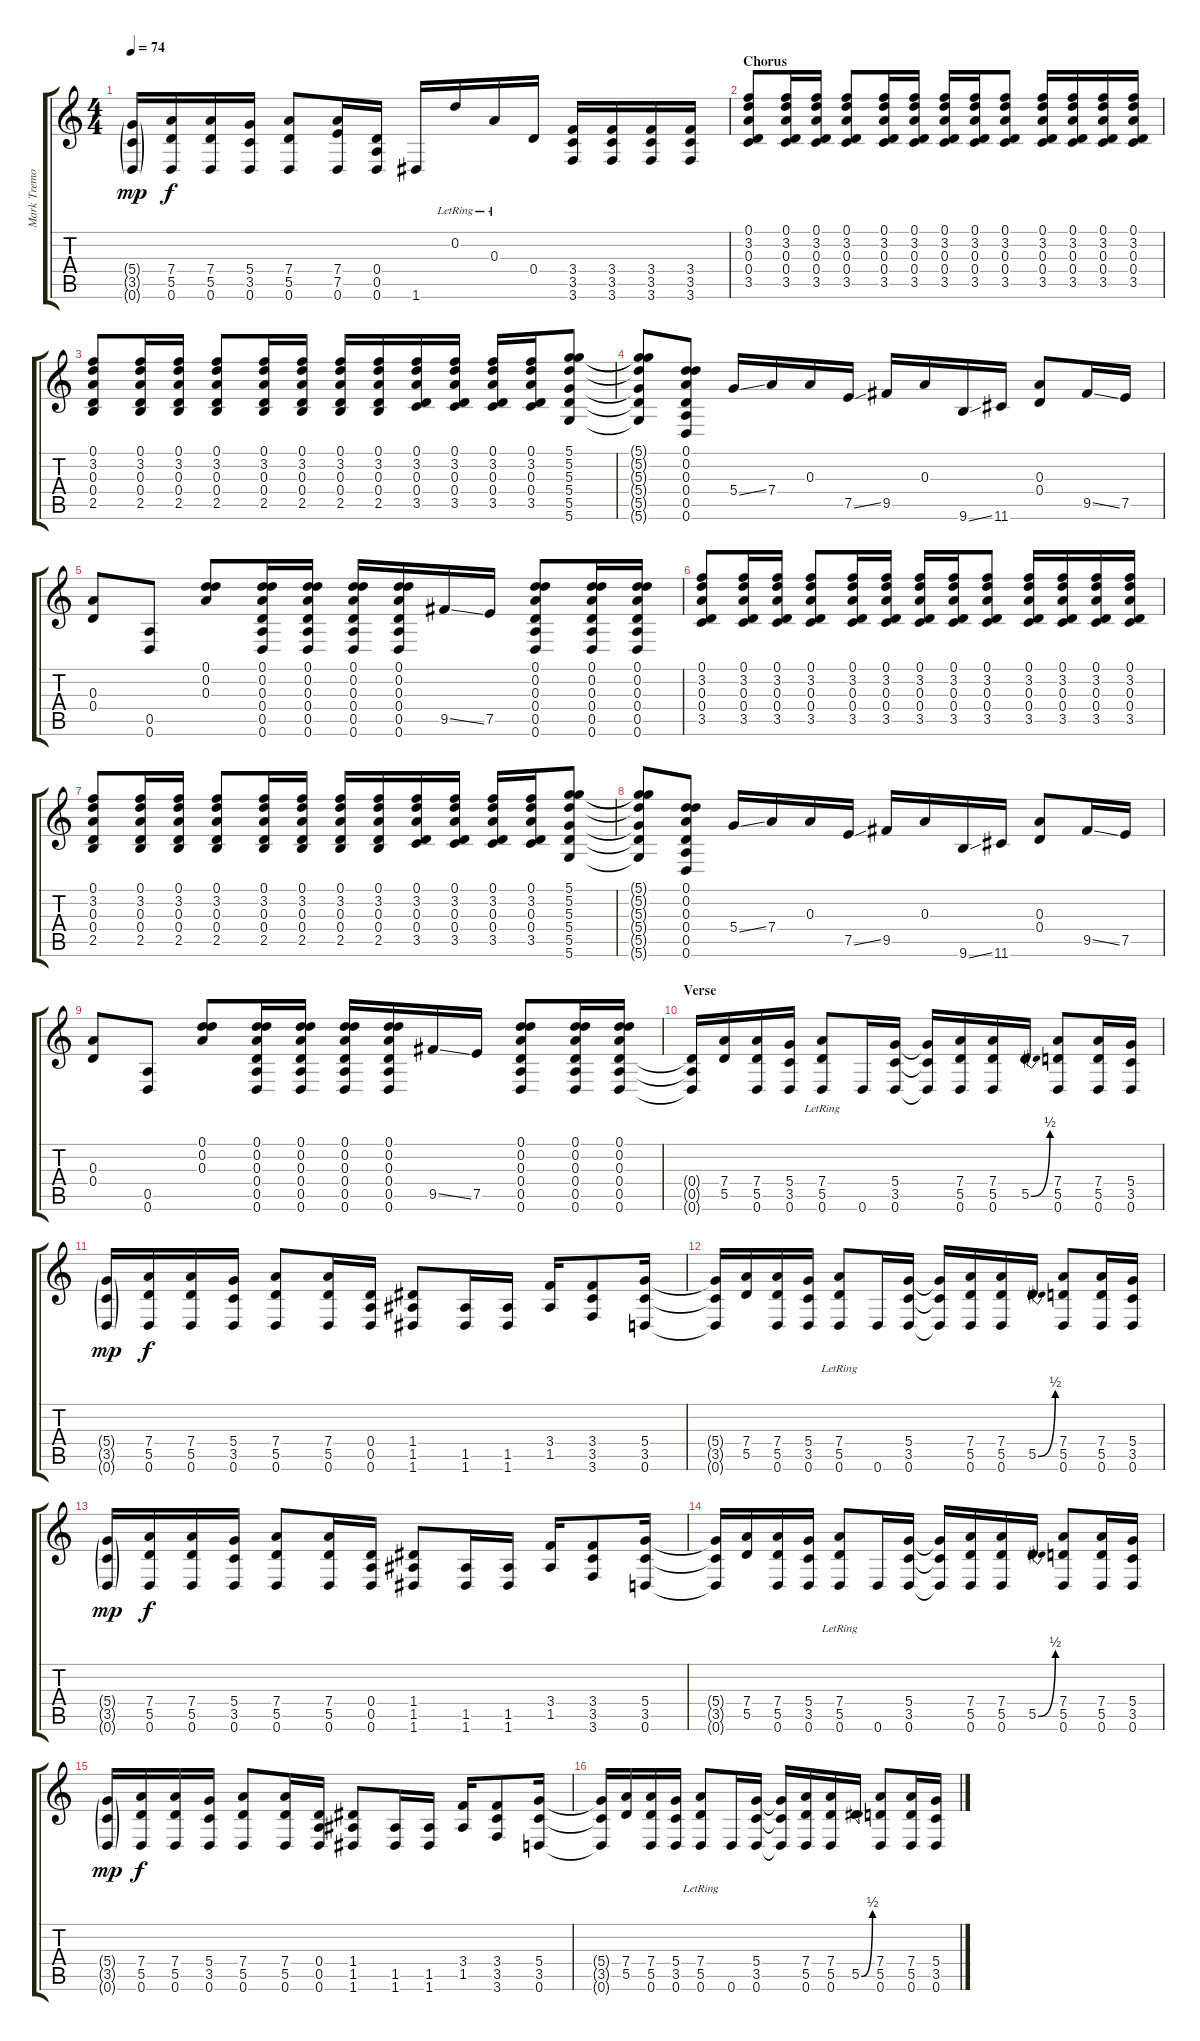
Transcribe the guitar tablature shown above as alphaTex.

\track ("Mark Tremonti" "Mark Tremo") {instrument distortionguitar}
\staff {score tabs}
\tuning (D4 D4 A3 D3 A2 D2) {hide}
\ts (4 4)
\tempo 74
\clef g2
\ks c
(5.4{g} 3.5{g} 0.6{g}).16{dy mp} (7.4 5.5 0.6).16{dy f} (7.4 5.5 0.6).16 (5.4 3.5 0.6).16 (7.4 5.5 0.6).8 (7.4 7.5 0.6).16 (0.4 0.5 0.6).16 1.6.16{volume 13} 0.2{lr}.16 0.3{lr}.16 0.4.16 (3.4 3.5 3.6).16 (3.4 3.5 3.6).16 (3.4 3.5 3.6).16 (3.4 3.5 3.6).16 |
\section ("" "Chorus")
(0.1 3.2 0.3 0.4 3.5).8 (0.1 3.2 0.3 0.4 3.5).16 (0.1 3.2 0.3 0.4 3.5).16 (0.1 3.2 0.3 0.4 3.5).8 (0.1 3.2 0.3 0.4 3.5).16 (0.1 3.2 0.3 0.4 3.5).16 (0.1 3.2 0.3 0.4 3.5).16 (0.1 3.2 0.3 0.4 3.5).16 (0.1 3.2 0.3 0.4 3.5).8 (0.1 3.2 0.3 0.4 3.5).16 (0.1 3.2 0.3 0.4 3.5).16 (0.1 3.2 0.3 0.4 3.5).16 (0.1 3.2 0.3 0.4 3.5).16 |
(0.1 3.2 0.3 0.4 2.5).8 (0.1 3.2 0.3 0.4 2.5).16 (0.1 3.2 0.3 0.4 2.5).16 (0.1 3.2 0.3 0.4 2.5).8 (0.1 3.2 0.3 0.4 2.5).16 (0.1 3.2 0.3 0.4 2.5).16 (0.1 3.2 0.3 0.4 2.5).16 (0.1 3.2 0.3 0.4 2.5).16 (0.1 3.2 0.3 0.4 3.5).16 (0.1 3.2 0.3 0.4 3.5).16 (0.1 3.2 0.3 0.4 3.5).16 (0.1 3.2 0.3 0.4 3.5).16 (5.1 5.2 5.3 5.4 5.5 5.6).8 |
(5.1{t} 5.2{t} 5.3{t} 5.4{t} 5.5{t} 5.6{t}).8 (0.1 0.2 0.3 0.4 0.5 0.6).8 5.4{ss}.16 7.4.16 0.3.16 7.5{ss}.16 9.5.16 0.3.16 9.6{ss}.16 11.6.16 (0.3 0.4).8 9.5{ss}.16 7.5.16 |
(0.3 0.4).8 (0.5 0.6).8 (0.1 0.2 0.3).8 (0.1 0.2 0.3 0.4 0.5 0.6).16 (0.1 0.2 0.3 0.4 0.5 0.6).16 (0.1 0.2 0.3 0.4 0.5 0.6).16 (0.1 0.2 0.3 0.4 0.5 0.6).16 9.5{ss}.16 7.5.16 (0.1 0.2 0.3 0.4 0.5 0.6).8 (0.1 0.2 0.3 0.4 0.5 0.6).16 (0.1 0.2 0.3 0.4 0.5 0.6).16 |
(0.1 3.2 0.3 0.4 3.5).8 (0.1 3.2 0.3 0.4 3.5).16 (0.1 3.2 0.3 0.4 3.5).16 (0.1 3.2 0.3 0.4 3.5).8 (0.1 3.2 0.3 0.4 3.5).16 (0.1 3.2 0.3 0.4 3.5).16 (0.1 3.2 0.3 0.4 3.5).16 (0.1 3.2 0.3 0.4 3.5).16 (0.1 3.2 0.3 0.4 3.5).8 (0.1 3.2 0.3 0.4 3.5).16 (0.1 3.2 0.3 0.4 3.5).16 (0.1 3.2 0.3 0.4 3.5).16 (0.1 3.2 0.3 0.4 3.5).16 |
(0.1 3.2 0.3 0.4 2.5).8 (0.1 3.2 0.3 0.4 2.5).16 (0.1 3.2 0.3 0.4 2.5).16 (0.1 3.2 0.3 0.4 2.5).8 (0.1 3.2 0.3 0.4 2.5).16 (0.1 3.2 0.3 0.4 2.5).16 (0.1 3.2 0.3 0.4 2.5).16 (0.1 3.2 0.3 0.4 2.5).16 (0.1 3.2 0.3 0.4 3.5).16 (0.1 3.2 0.3 0.4 3.5).16 (0.1 3.2 0.3 0.4 3.5).16 (0.1 3.2 0.3 0.4 3.5).16 (5.1 5.2 5.3 5.4 5.5 5.6).8 |
(5.1{t} 5.2{t} 5.3{t} 5.4{t} 5.5{t} 5.6{t}).8 (0.1 0.2 0.3 0.4 0.5 0.6).8 5.4{ss}.16 7.4.16 0.3.16 7.5{ss}.16 9.5.16 0.3.16 9.6{ss}.16 11.6.16 (0.3 0.4).8 9.5{ss}.16 7.5.16 |
(0.3 0.4).8 (0.5 0.6).8 (0.1 0.2 0.3).8 (0.1 0.2 0.3 0.4 0.5 0.6).16 (0.1 0.2 0.3 0.4 0.5 0.6).16 (0.1 0.2 0.3 0.4 0.5 0.6).16 (0.1 0.2 0.3 0.4 0.5 0.6).16 9.5{ss}.16 7.5.16 (0.1 0.2 0.3 0.4 0.5 0.6).8 (0.1 0.2 0.3 0.4 0.5 0.6).16 (0.1 0.2 0.3 0.4 0.5 0.6).16 |
\section ("" "Verse")
(0.4{t} 0.5{t} 0.6{t}).16{volume 10} (7.4 5.5).16 (7.4 5.5 0.6).16 (5.4 3.5 0.6).16 (7.4{lr} 5.5{lr} 0.6).8 0.6.16 (5.4 3.5 0.6).16 (5.4{t} 3.5{t} 0.6{t}).16 (7.4 5.5 0.6).16 (7.4 5.5 0.6).16 5.5{be (bend 0 0 60 2)}.16 (7.4 5.5 0.6).8 (7.4 5.5 0.6).16 (5.4 3.5 0.6).16 |
(5.4{g} 3.5{g} 0.6{g}).16{dy mp} (7.4 5.5 0.6).16{dy f} (7.4 5.5 0.6).16 (5.4 3.5 0.6).16 (7.4 5.5 0.6).8 (7.4 5.5 0.6).16 (0.4 0.5 0.6).16 (1.4 1.5 1.6).8 (1.5 1.6).16 (1.5 1.6).16 (3.4 1.5).16 (3.4 3.5 3.6).8 (5.4 3.5 0.6).16 |
(5.4{t} 3.5{t} 0.6{t}).16 (7.4 5.5).16 (7.4 5.5 0.6).16 (5.4 3.5 0.6).16 (7.4{lr} 5.5{lr} 0.6).8 0.6.16 (5.4 3.5 0.6).16 (5.4{t} 3.5{t} 0.6{t}).16 (7.4 5.5 0.6).16 (7.4 5.5 0.6).16 5.5{be (bend 0 0 60 2)}.16 (7.4 5.5 0.6).8 (7.4 5.5 0.6).16 (5.4 3.5 0.6).16 |
(5.4{g} 3.5{g} 0.6{g}).16{dy mp} (7.4 5.5 0.6).16{dy f} (7.4 5.5 0.6).16 (5.4 3.5 0.6).16 (7.4 5.5 0.6).8 (7.4 5.5 0.6).16 (0.4 0.5 0.6).16 (1.4 1.5 1.6).8{volume 13} (1.5 1.6).16 (1.5 1.6).16 (3.4 1.5).16 (3.4 3.5 3.6).8 (5.4 3.5 0.6).16 |
(5.4{t} 3.5{t} 0.6{t}).16{volume 10} (7.4 5.5).16 (7.4 5.5 0.6).16 (5.4 3.5 0.6).16 (7.4{lr} 5.5{lr} 0.6).8 0.6.16 (5.4 3.5 0.6).16 (5.4{t} 3.5{t} 0.6{t}).16 (7.4 5.5 0.6).16 (7.4 5.5 0.6).16 5.5{be (bend 0 0 60 2)}.16 (7.4 5.5 0.6).8 (7.4 5.5 0.6).16 (5.4 3.5 0.6).16 |
(5.4{g} 3.5{g} 0.6{g}).16{dy mp} (7.4 5.5 0.6).16{dy f} (7.4 5.5 0.6).16 (5.4 3.5 0.6).16 (7.4 5.5 0.6).8 (7.4 5.5 0.6).16 (0.4 0.5 0.6).16 (1.4 1.5 1.6).8 (1.5 1.6).16 (1.5 1.6).16 (3.4 1.5).16 (3.4 3.5 3.6).8 (5.4 3.5 0.6).16 |
(5.4{t} 3.5{t} 0.6{t}).16 (7.4 5.5).16 (7.4 5.5 0.6).16 (5.4 3.5 0.6).16 (7.4{lr} 5.5{lr} 0.6).8 0.6.16 (5.4 3.5 0.6).16 (5.4{t} 3.5{t} 0.6{t}).16 (7.4 5.5 0.6).16 (7.4 5.5 0.6).16 5.5{be (bend 0 0 60 2)}.16 (7.4 5.5 0.6).8 (7.4 5.5 0.6).16 (5.4 3.5 0.6).16
